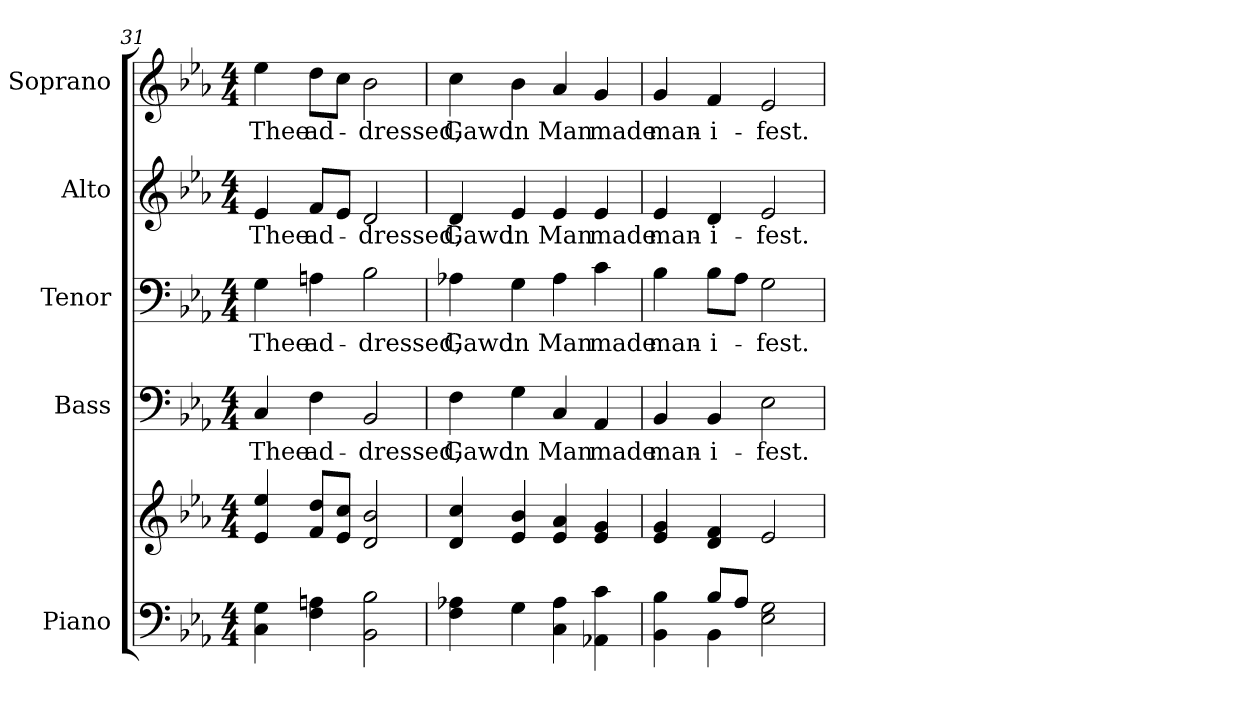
**kern	**kern	**kern	**text	**kern	**text	**kern	**text	**kern	**text
*part5	*part5	*part4	*part4	*part3	*part3	*part2	*part2	*part1	*part1
*staff6	*staff5	*staff4	*staff4	*staff3	*staff3	*staff2	*staff2	*staff1	*staff1
*I"Piano	*	*I"Bass	*	*I"Tenor	*	*I"Alto	*	*I"Soprano	*
*I'Pno.	*	*I'B.	*	*I'T.	*	*I'A.	*	*I'S.	*
*clefF4	*clefG2	*clefF4	*	*clefF4	*	*clefG2	*	*clefG2	*
*k[b-e-a-]	*k[b-e-a-]	*k[b-e-a-]	*	*k[b-e-a-]	*	*k[b-e-a-]	*	*k[b-e-a-]	*
*E-:	*E-:	*E-:	*	*E-:	*	*E-:	*	*E-:	*
*M4/4	*M4/4	*M4/4	*	*M4/4	*	*M4/4	*	*M4/4	*
=31	=31	=31	=31	=31	=31	=31	=31	=31	=31
!	!	!	!LO:LY:b:color=#000000	!	!	!	!	!	!
!	!	!	!	!	!LO:LY:b:color=#000000	!	!	!	!
!	!	!	!	!	!	!	!LO:LY:b:color=#000000	!	!
!	!	!	!	!	!	!	!	!	!LO:LY:b:color=#000000
4Ci\ 4Gi	4e-i/ 4ee-i	4Ci/	Thee	4Gi\	Thee	4e-i/	Thee	4ee-i\	Thee
!	!	!	!LO:LY:b:color=#000000	!	!	!	!	!	!
!	!	!	!	!	!LO:LY:b:color=#000000	!	!	!	!
!	!	!	!	!	!	!	!LO:LY:b:color=#000000	!	!
!	!	!	!	!	!	!	!	!	!LO:LY:b:color=#000000
4Fi\ 4Ani	8fi/ 8ddiL	4Fi\	ad-	4Ani\	ad-	8fi/L	ad-	8ddi\L	ad-
.	8e-i/ 8cciJ	.	.	.	.	8e-i/J	.	8cci\J	.
!	!	!	!LO:LY:b:color=#000000	!	!	!	!	!	!
!	!	!	!	!	!LO:LY:b:color=#000000	!	!	!	!
!	!	!	!	!	!	!	!LO:LY:b:color=#000000	!	!
!	!	!	!	!	!	!	!	!	!LO:LY:b:color=#000000
2BB-i\ 2B-i	2di/ 2b-i	2BB-i/	-dressed,	2B-i\	-dressed,	2di/	-dressed,	2b-i\	-dressed,
!!LO:PB:g=z
=32	=32	=32	=32	=32	=32	=32	=32	=32	=32
!	!	!	!LO:LY:b:color=#000000	!	!	!	!	!	!
!	!	!	!	!	!LO:LY:b:color=#000000	!	!	!	!
!	!	!	!	!	!	!	!LO:LY:b:color=#000000	!	!
!	!	!	!	!	!	!	!	!	!LO:LY:b:color=#000000
4Fi\ 4A-Xi	4di/ 4cci	4Fi\	Gawd	4A-Xi\	Gawd	4di/	Gawd	4cci\	Gawd
!	!	!	!LO:LY:b:color=#000000	!	!	!	!	!	!
!	!	!	!	!	!LO:LY:b:color=#000000	!	!	!	!
!	!	!	!	!	!	!	!LO:LY:b:color=#000000	!	!
!	!	!	!	!	!	!	!	!	!LO:LY:b:color=#000000
4Gi\	4e-i/ 4b-i	4Gi\	in	4Gi\	in	4e-i/	in	4b-i\	in
!	!	!	!LO:LY:b:color=#000000	!	!	!	!	!	!
!	!	!	!	!	!LO:LY:b:color=#000000	!	!	!	!
!	!	!	!	!	!	!	!LO:LY:b:color=#000000	!	!
!	!	!	!	!	!	!	!	!	!LO:LY:b:color=#000000
4Ci\ 4A-i	4e-i/ 4a-i	4Ci/	Man	4A-i\	Man	4e-i/	Man	4a-i/	Man
!	!	!	!LO:LY:b:color=#000000	!	!	!	!	!	!
!	!	!	!	!	!LO:LY:b:color=#000000	!	!	!	!
!	!	!	!	!	!	!	!LO:LY:b:color=#000000	!	!
!	!	!	!	!	!	!	!	!	!LO:LY:b:color=#000000
4AA-Xi\ 4ci	4e-i/ 4gi	4AA-i/	made	4ci\	made	4e-i/	made	4gi/	made
=33	=33	=33	=33	=33	=33	=33	=33	=33	=33
*^	*	*	*	*	*	*	*	*	*
!	!	!	!	!LO:LY:b:color=#000000	!	!	!	!	!	!
!	!	!	!	!	!	!LO:LY:b:color=#000000	!	!	!	!
!	!	!	!	!	!	!	!	!LO:LY:b:color=#000000	!	!
!	!	!	!	!	!	!	!	!	!	!LO:LY:b:color=#000000
4BB-i\ 4B-i	4ryy	4e-i/ 4gi	4BB-i/	man-	4B-i\	man-	4e-i/	man-	4gi/	man-
!	!	!	!	!LO:LY:b:color=#000000	!	!	!	!	!	!
!	!	!	!	!	!	!LO:LY:b:color=#000000	!	!	!	!
!	!	!	!	!	!	!	!	!LO:LY:b:color=#000000	!	!
!	!	!	!	!	!	!	!	!	!	!LO:LY:b:color=#000000
8B-i/L	4BB-i\	4di/ 4fi	4BB-i/	-i-	8B-i\L	-i-	4di/	-i-	4fi/	-i-
8A-i/J	.	.	.	.	8A-i\J	.	.	.	.	.
!	!	!	!	!LO:LY:b:color=#000000	!	!	!	!	!	!
!	!	!	!	!	!	!LO:LY:b:color=#000000	!	!	!	!
!	!	!	!	!	!	!	!	!LO:LY:b:color=#000000	!	!
!	!	!	!	!	!	!	!	!	!	!LO:LY:b:color=#000000
2E-i\ 2Gi	2ryy	2e-i/	2E-i\	-fest.	2Gi\	-fest.	2e-i/	-fest.	2e-i/	-fest.
*v	*v	*	*	*	*	*	*	*	*	*
=	=	=	=	=	=	=	=	=	=
*-	*-	*-	*-	*-	*-	*-	*-	*-	*-
